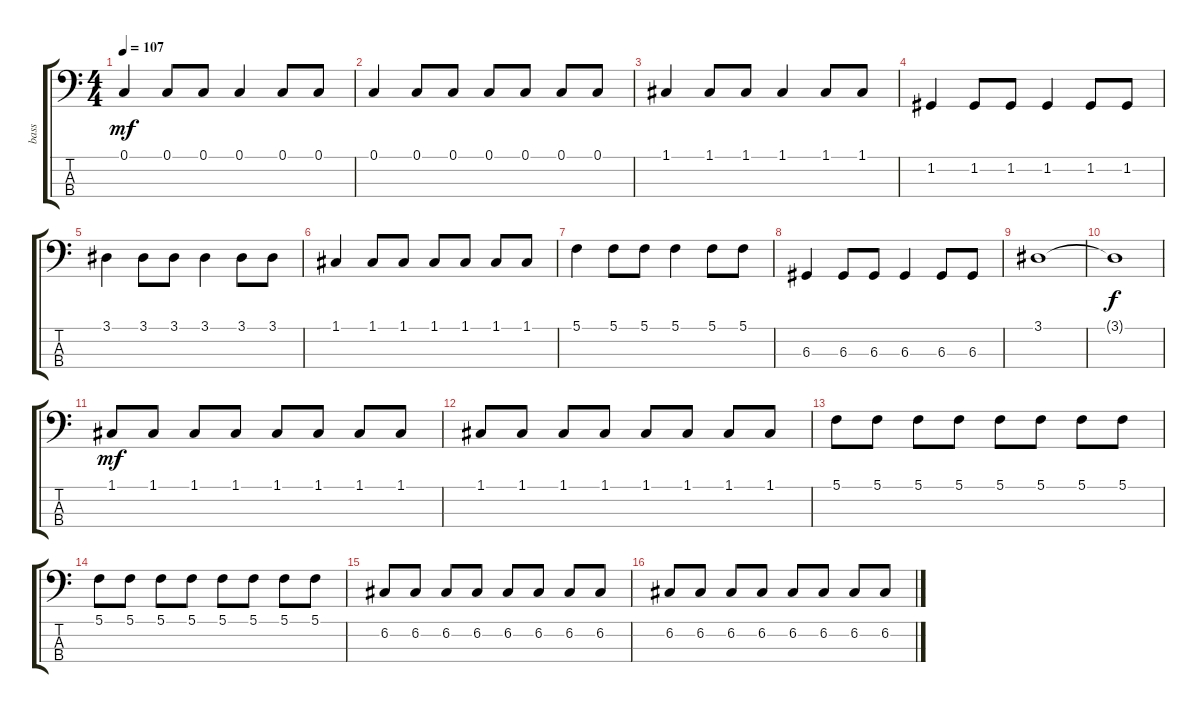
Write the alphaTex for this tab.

\track ("bass" "bass") {instrument electricbassfinger}
\staff {score tabs}
\tuning (C2 G1 D1 G0) {hide}
\ts (4 4)
\tempo 107
\clef f4
\ks c
0.1.4{dy mf} 0.1.8 0.1.8 0.1.4 0.1.8 0.1.8 |
0.1.4 0.1.8 0.1.8 0.1.8 0.1.8 0.1.8 0.1.8 |
1.1.4 1.1.8 1.1.8 1.1.4 1.1.8 1.1.8 |
1.2.4 1.2.8 1.2.8 1.2.4 1.2.8 1.2.8 |
3.1.4 3.1.8 3.1.8 3.1.4 3.1.8 3.1.8 |
1.1.4 1.1.8 1.1.8 1.1.8 1.1.8 1.1.8 1.1.8 |
5.1.4 5.1.8 5.1.8 5.1.4 5.1.8 5.1.8 |
6.3.4 6.3.8 6.3.8 6.3.4 6.3.8 6.3.8 |
3.1.1 |
3.1{t}.1{dy f} |
1.1.8{dy mf} 1.1.8 1.1.8 1.1.8 1.1.8 1.1.8 1.1.8 1.1.8 |
1.1.8 1.1.8 1.1.8 1.1.8 1.1.8 1.1.8 1.1.8 1.1.8 |
5.1.8 5.1.8 5.1.8 5.1.8 5.1.8 5.1.8 5.1.8 5.1.8 |
5.1.8 5.1.8 5.1.8 5.1.8 5.1.8 5.1.8 5.1.8 5.1.8 |
6.2.8 6.2.8 6.2.8 6.2.8 6.2.8 6.2.8 6.2.8 6.2.8 |
6.2.8 6.2.8 6.2.8 6.2.8 6.2.8 6.2.8 6.2.8 6.2.8
